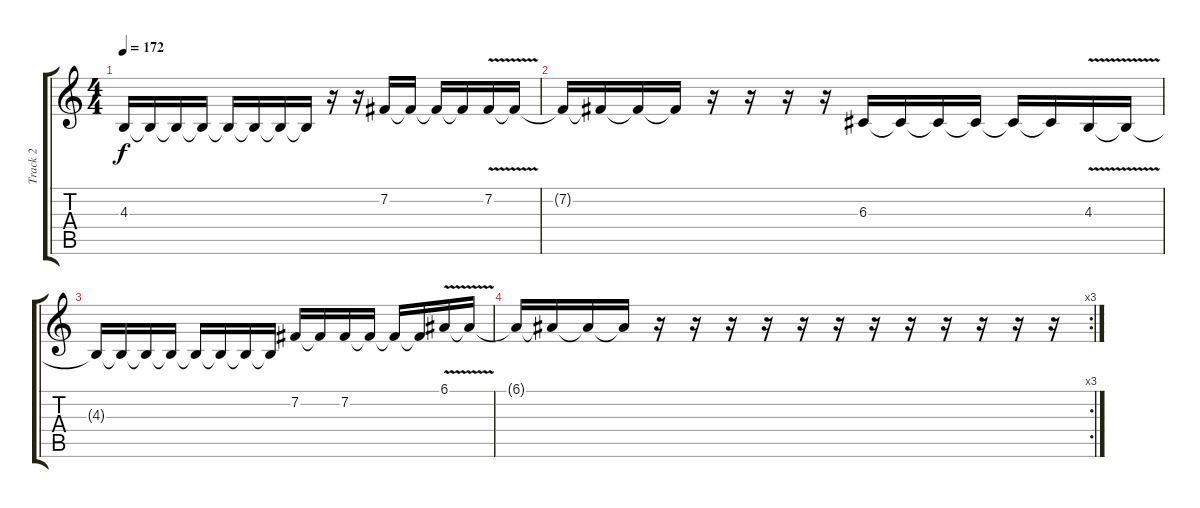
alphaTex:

\track ("Track 2" "Track 2") {instrument lead5charang}
\staff {score tabs}
\tuning (E4 B3 G3 D3 A2 E2) {hide}
\ts (4 4)
\tempo 172
\clef g2
\ks c
4.3{t}.16{dy f} 4.3{t}.16 4.3{t}.16 4.3{t}.16 4.3{t}.16 4.3{t}.16 4.3{t}.16 4.3{t}.16 r.16 r.16 7.2.16 7.2{t}.16 7.2{t}.16 7.2{t}.16 7.2{v}.16 7.2{t}.16 |
7.2{t}.16 7.2{t}.16 7.2{t}.16 7.2{t}.16 r.16 r.16 r.16 r.16 6.3.16 6.3{t}.16 6.3{t}.16 6.3{t}.16 6.3{t}.16 6.3{t}.16 4.3{v}.16 4.3{t}.16 |
4.3{t}.16 4.3{t}.16 4.3{t}.16 4.3{t}.16 4.3{t}.16 4.3{t}.16 4.3{t}.16 4.3{t}.16 7.2.16 7.2{t}.16 7.2.16 7.2{t}.16 7.2{t}.16 7.2{t}.16 6.1{v}.16 6.1{t}.16 |
\rc 3
6.1{t}.16 6.1{t}.16 6.1{t}.16 6.1{t}.16 r.16 r.16 r.16 r.16 r.16 r.16 r.16 r.16 r.16 r.16 r.16 r.16
